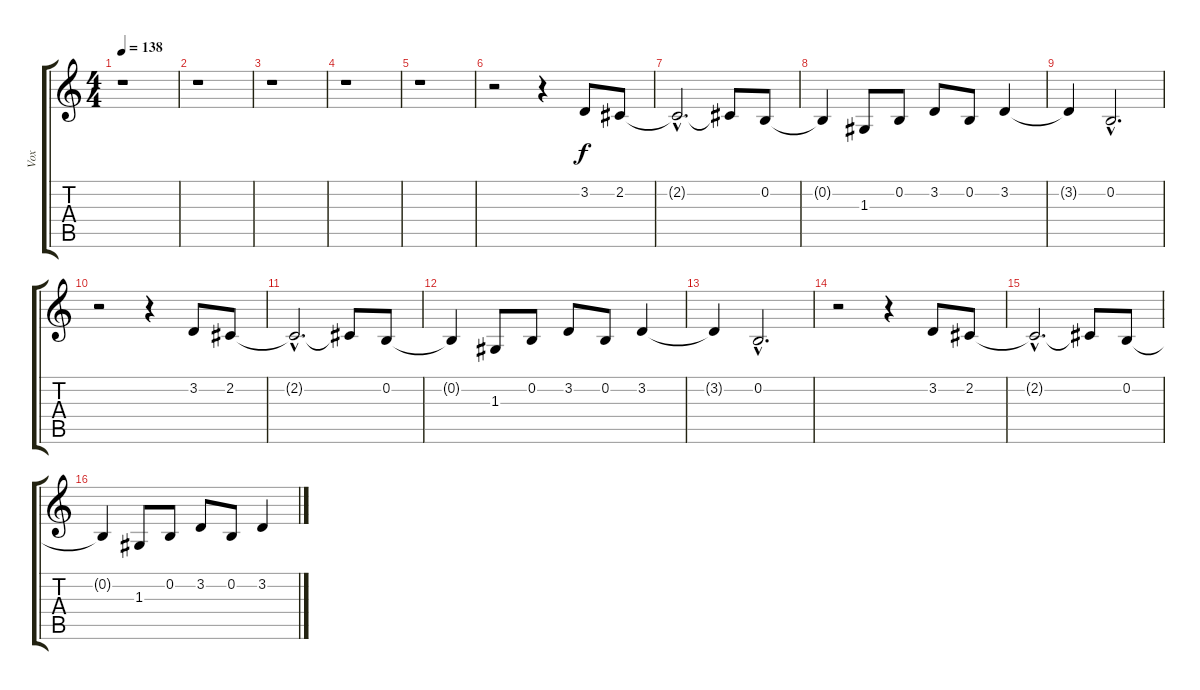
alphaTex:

\track ("Vox" "Vox") {instrument drawbarorgan}
\staff {score tabs}
\tuning (E4 B3 G3 D3 A2 E2) {hide}
\ts (4 4)
\tempo 138
\clef g2
\ks c
r.1{dy f} |
r.1 |
r.1 |
r.1 |
r.1 |
r.2 r.4 3.2.8 2.2.8 |
2.2{hac t}.2{d} 2.2{t}.8 0.2.8 |
0.2{t}.4 1.3.8 0.2.8 3.2.8 0.2.8 3.2.4 |
3.2{t}.4 0.2{hac}.2{d} |
r.2 r.4 3.2.8 2.2.8 |
2.2{hac t}.2{d} 2.2{t}.8 0.2.8 |
0.2{t}.4 1.3.8 0.2.8 3.2.8 0.2.8 3.2.4 |
3.2{t}.4 0.2{hac}.2{d} |
r.2 r.4 3.2.8 2.2.8 |
2.2{hac t}.2{d} 2.2{t}.8 0.2.8 |
0.2{t}.4 1.3.8 0.2.8 3.2.8 0.2.8 3.2.4
